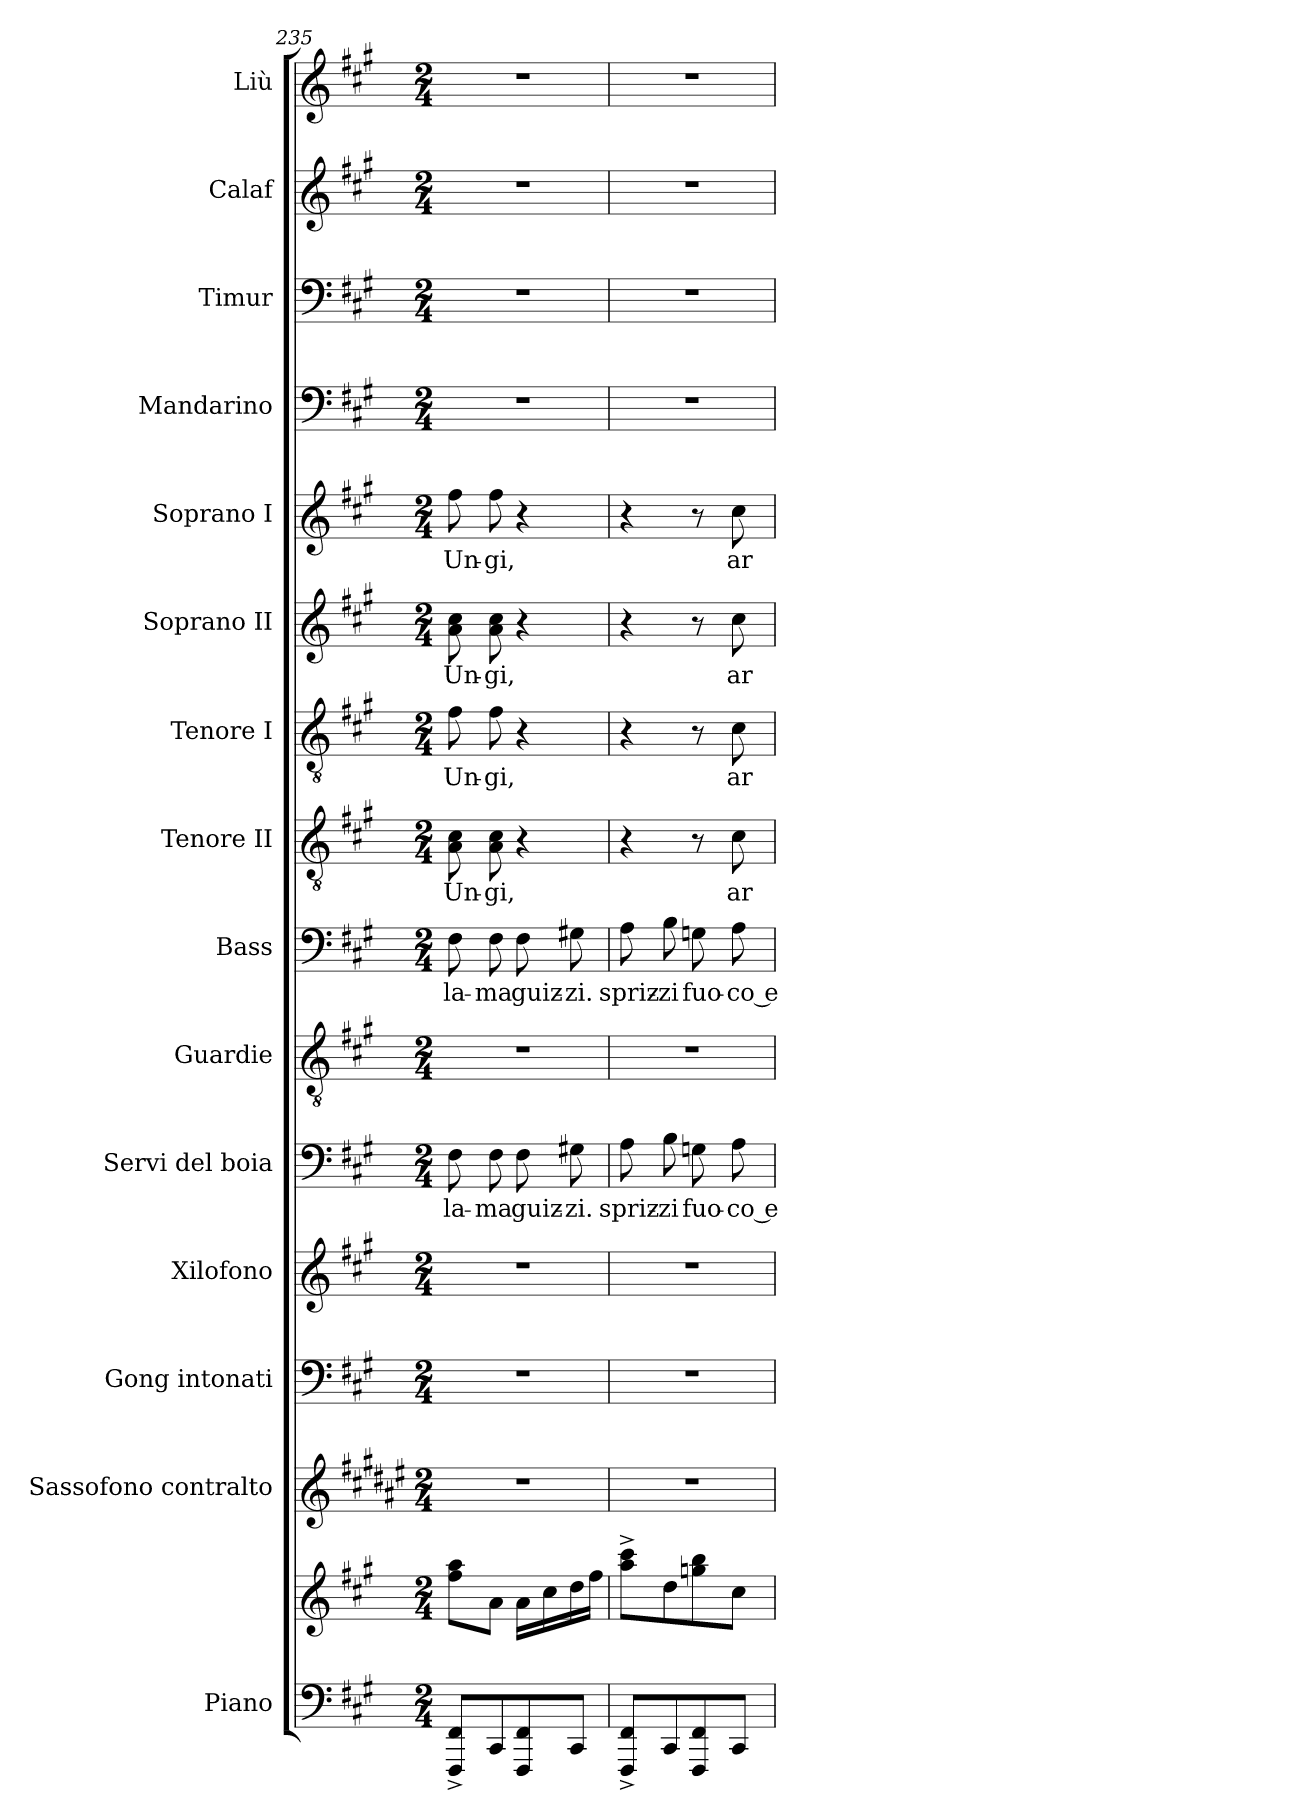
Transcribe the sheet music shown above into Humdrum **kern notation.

**kern	**kern	**kern	**kern	**kern	**kern	**text	**kern	**kern	**text	**kern	**text	**kern	**text	**kern	**text	**kern	**text	**kern	**kern	**kern	**kern
*part15	*part15	*part14	*part13	*part12	*part11	*part11	*part10	*part9	*part9	*part8	*part8	*part7	*part7	*part6	*part6	*part5	*part5	*part4	*part3	*part2	*part1
*staff16	*staff15	*staff14	*staff13	*staff12	*staff11	*staff11	*staff10	*staff9	*staff9	*staff8	*staff8	*staff7	*staff7	*staff6	*staff6	*staff5	*staff5	*staff4	*staff3	*staff2	*staff1
*I"Piano	*	*I"Sassofono contralto	*I"Gong intonati	*I"Xilofono	*I"Servi del boia	*	*I"Guardie	*I"Bass	*	*I"Tenore II	*	*I"Tenore I	*	*I"Soprano II	*	*I"Soprano I	*	*I"Mandarino	*I"Timur	*I"Calaf	*I"Liù
*I'Pno.	*	*	*I'Gong int.	*I'Xil.	*I'Ser.B.	*	*I'G.	*I'B.	*	*I'T. II	*	*I'T. I	*	*I'S. II	*	*I'S. I	*	*I'M.	*I'T.	*I'C.	*I'L.
*clefF4	*clefG2	*clefG2	*clefF4	*clefG2	*clefF4	*	*clefGv2	*clefF4	*	*clefGv2	*	*clefGv2	*	*clefG2	*	*clefG2	*	*clefF4	*clefF4	*clefG2	*clefG2
*	*	*ITrd5c9	*	*ITrd-7c-12	*	*	*	*	*	*	*	*	*	*	*	*	*	*	*	*	*
*k[f#c#g#]	*k[f#c#g#]	*k[f#c#g#]	*k[f#c#g#]	*k[f#c#g#]	*k[f#c#g#]	*	*k[f#c#g#]	*k[f#c#g#]	*	*k[f#c#g#]	*	*k[f#c#g#]	*	*k[f#c#g#]	*	*k[f#c#g#]	*	*k[f#c#g#]	*k[f#c#g#]	*k[f#c#g#]	*k[f#c#g#]
*M2/4	*M2/4	*M2/4	*M2/4	*M2/4	*M2/4	*	*M2/4	*M2/4	*	*M2/4	*	*M2/4	*	*M2/4	*	*M2/4	*	*M2/4	*M2/4	*M2/4	*M2/4
=235	=235	=235	=235	=235	=235	=235	=235	=235	=235	=235	=235	=235	=235	=235	=235	=235	=235	=235	=235	=235	=235
!	!	!	!	!	!	!LO:LY:b	!	!	!LO:LY:b	!	!LO:LY:b	!	!LO:LY:b	!	!LO:LY:b	!	!LO:LY:b	!	!	!	!
8FFF#/^ 8FF#/^L	8ff#\ 8aa\L	2r	2r	2r	8F#\	la-	2r	8F#\	la-	8A\ 8c#\	Un-	8f#\	Un-	8a\ 8cc#\	Un-	8ff#\	Un-	2r	2r	2r	2r
!	!	!	!	!	!	!LO:LY:b	!	!	!LO:LY:b	!	!LO:LY:b	!	!LO:LY:b	!	!LO:LY:b	!	!LO:LY:b	!	!	!	!
8CC#/	8a\J	.	.	.	8F#\	-ma	.	8F#\	-ma	8A\ 8c#\	-gi,	8f#\	-gi,	8a\ 8cc#\	-gi,	8ff#\	-gi,	.	.	.	.
!	!	!	!	!	!	!LO:LY:b	!	!	!LO:LY:b	!	!	!	!	!	!	!	!	!	!	!	!
8FFF#/ 8FF#/	16a\LL	.	.	.	8F#\	guiz-	.	8F#\	guiz-	4r	.	4r	.	4r	.	4r	.	.	.	.	.
.	16cc#\	.	.	.	.	.	.	.	.	.	.	.	.	.	.	.	.	.	.	.	.
!	!	!	!	!	!	!LO:LY:b	!	!	!LO:LY:b	!	!	!	!	!	!	!	!	!	!	!	!
8CC#/J	16dd\	.	.	.	8G#X\	-zi.	.	8G#X\	-zi.	.	.	.	.	.	.	.	.	.	.	.	.
.	16ff#\JJ	.	.	.	.	.	.	.	.	.	.	.	.	.	.	.	.	.	.	.	.
=236	=236	=236	=236	=236	=236	=236	=236	=236	=236	=236	=236	=236	=236	=236	=236	=236	=236	=236	=236	=236	=236
!	!	!	!	!	!	!LO:LY:b	!	!	!LO:LY:b	!	!	!	!	!	!	!	!	!	!	!	!
8FFF#/^ 8FF#/^L	8aa\^ 8ccc#\^L	2r	2r	2r	8A\	spriz-	2r	8A\	spriz-	4r	.	4r	.	4r	.	4r	.	2r	2r	2r	2r
!	!	!	!	!	!	!LO:LY:b	!	!	!LO:LY:b	!	!	!	!	!	!	!	!	!	!	!	!
8CC#/	8dd\	.	.	.	8B\	-zi	.	8B\	-zi	.	.	.	.	.	.	.	.	.	.	.	.
!	!	!	!	!	!	!LO:LY:b	!	!	!LO:LY:b	!	!	!	!	!	!	!	!	!	!	!	!
8FFF#/ 8FF#/	8ggn\ 8bb\	.	.	.	8Gn\	fuo-	.	8Gn\	fuo-	8r	.	8r	.	8r	.	8r	.	.	.	.	.
!	!	!	!	!	!	!LO:LY:b	!	!	!LO:LY:b	!	!LO:LY:b	!	!LO:LY:b	!	!LO:LY:b	!	!LO:LY:b	!	!	!	!
8CC#/J	8cc#\J	.	.	.	8A\	-co e	.	8A\	-co e	8c#\	ar-	8c#\	ar-	8cc#\	ar-	8cc#\	ar-	.	.	.	.
=	=	=	=	=	=	=	=	=	=	=	=	=	=	=	=	=	=	=	=	=	=
*-	*-	*-	*-	*-	*-	*-	*-	*-	*-	*-	*-	*-	*-	*-	*-	*-	*-	*-	*-	*-	*-
